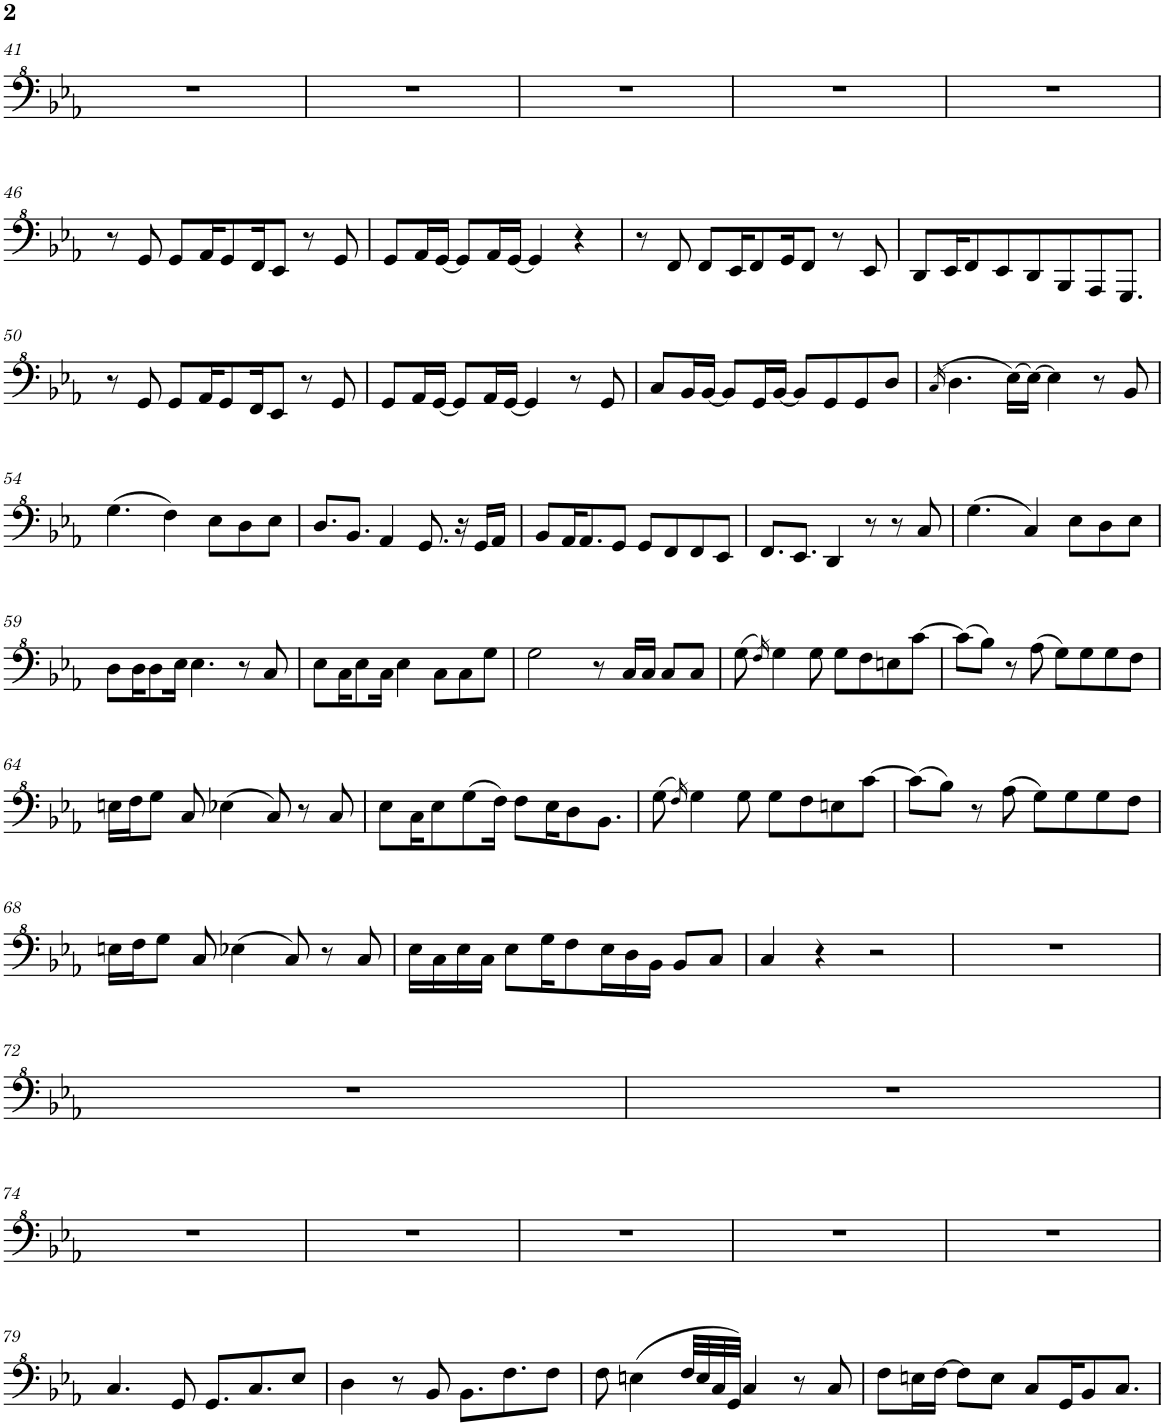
**kern
*part1
*staff1
*I"Piano
*I'Pno.
!!LO:PB:g=z
*clefF^4
*k[b-e-a-]
*M4/4
=41
1r
=42
1r
=43
1r
=44
1r
=45
1r
!!LO:LB:g=z
=46
8r
8G/
8G/L
16A-/K
8G/
16F/K
8E-/J
8r
8G/
=47
8G/L
16A-/L
[16G/JJ
8G/L]
16A-/L
[16G/JJ
4G/]
4r
=48
8r
8F/
8F/L
16E-/K
8F/
16G/K
8F/J
8r
8E-/
=49
8D/L
16E-/K
8F/
8E-/
8D/
8BB-/
8AA-/
8.GG/J
!!LO:LB:g=z
=50
8r
8G/
8G/L
16A-/K
8G/
16F/K
8E-/J
8r
8G/
=51
8G/L
16A-/L
[16G/JJ
8G/L]
16A-/L
[16G/JJ
4G/]
8r
8G/
=52
8c/L
16B-/L
[16B-/JJ
8B-/L]
16G/L
[16B-/JJ
8B-/L]
8G/
8G/
8d/J
=53
(16qc/
4.d\
(16e-\LL)
[16e-\JJ)
4e-\]
8r
8B-/
!!LO:LB:g=z
=54
(4.g\
4f\)
8e-\L
8d\
8e-\J
=55
8.d/L
8.B-/J
4A-/
8.G/
16r
16G/LL
16A-/JJ
=56
8B-/L
16A-/K
8.A-/
8G/J
8G/L
8F/
8F/
8E-/J
=57
8.F/L
8.E-/J
4D/
8r
8r
8c/
=58
(4.g\
4c/)
8e-\L
8d\
8e-\J
!!LO:LB:g=z
=59
8d\L
16d\K
8d\
16e-\Jk
4.e-\
8r
8c/
=60
8e-\L
16c\K
8e-\
16c\Jk
4e-\
8c\L
8c\
8g\J
=61
2g\
8r
16c/LL
16c/JJ
8c/L
8c/J
=62
(8g\
16qf/)
4g\
8g\
8g\L
8f\
8en\
[8cc\J
=63
(8cc\L]
8b-\J)
8r
(8a-\
8g\L)
8g\
8g\
8f\J
!!LO:LB:g=z
=64
16en\LL
16f\J
8g\J
8c/
(4e-X\
8c/)
8r
8c/
=65
8e-\L
16c\K
8e-\
(8g\
16f\Jk)
8f\L
16e-\K
8d\
8.B-\J
=66
(8g\
16qf/)
4g\
8g\
8g\L
8f\
8en\
[8cc\J
=67
(8cc\L]
8b-\J)
8r
(8a-\
8g\L)
8g\
8g\
8f\J
!!LO:LB:g=z
=68
16en\LL
16f\J
8g\J
8c/
(4e-X\
8c/)
8r
8c/
=69
16e-\LL
16c\
16e-\
16c\JJ
8e-\L
16g\K
8f\
16e-\L
16d\
16B-\JJ
8B-/L
8c/J
=70
4c/
4r
2r
=71
1r
!!LO:LB:g=z
=72
1r
=73
1r
!!LO:LB:g=z
=74
1r
=75
1r
=76
1r
=77
1r
=78
1r
!!LO:LB:g=z
=79
4.c/
8G/
8.G/L
8.c/
8e-/J
=80
4d\
8r
8B-/
8.B-\L
8.f\
8f\J
=81
8f\
(4en\
32f/LLL
32e/
32c/
32G/JJJ)
4c/
8r
8c/
=82
8f\L
16en\L
[16f\JJ
8f\L]
8e\J
8c/L
16G/K
8B-/
8.c/J
=
*-
